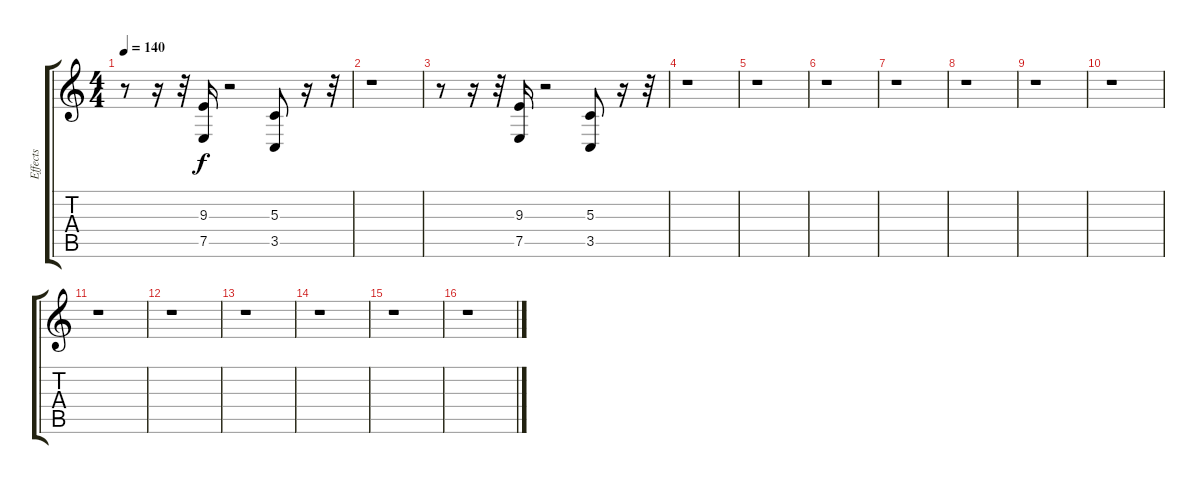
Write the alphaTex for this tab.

\track ("Effects" "Effects") {instrument fx7echoes}
\staff {score tabs}
\tuning (E4 B3 G3 D3 A2 E2) {hide}
\ts (4 4)
\tempo 140
\clef g2
\ks c
r.8{dy f} r.16 r.32 (9.3 7.5).16{volume 10 instrument orchestrahit} r.2 (5.3 3.5).8 r.16 r.32 |
r.1 |
r.8 r.16 r.32 (9.3 7.5).16{volume 10 instrument orchestrahit} r.2 (5.3 3.5).8 r.16 r.32 |
r.1 |
r.1 |
r.1 |
r.1 |
r.1 |
r.1 |
r.1 |
r.1 |
r.1 |
r.1 |
r.1 |
r.1 |
r.1
